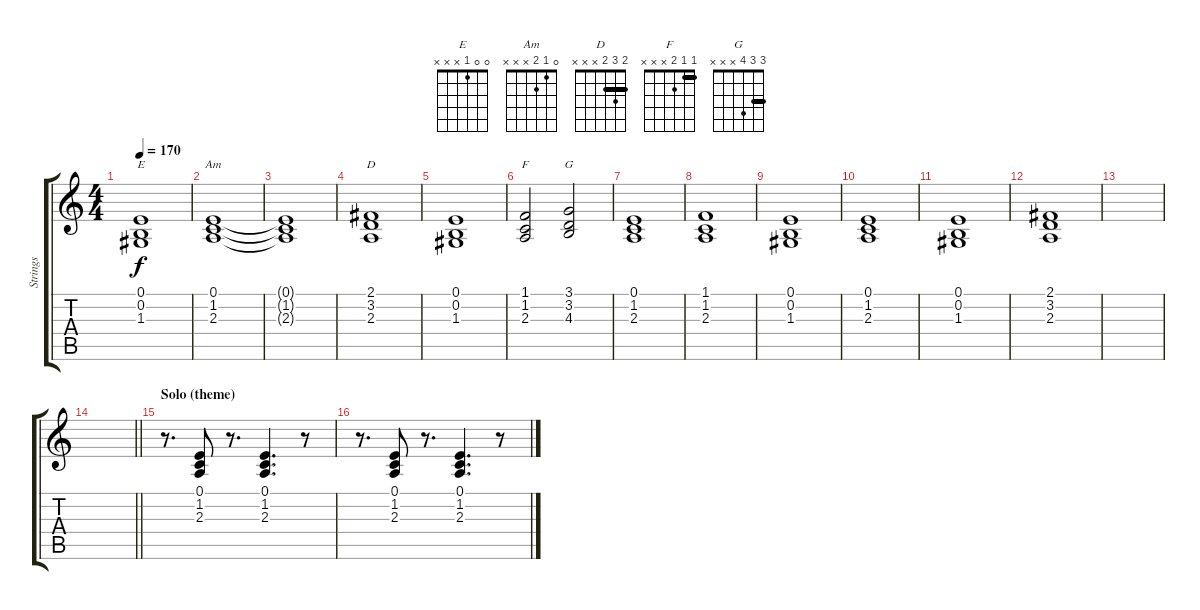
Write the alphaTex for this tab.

\track ("Strings" "Strings") {instrument stringensemble1}
\staff {score tabs}
\tuning (E4 B3 G3 D3 A2 E2) {hide}
\chord ("E" 0 0 1 x x x)
\chord ("Am" 0 1 2 x x x)
\chord ("D" 2 3 2 x x x) {barre 2}
\chord ("F" 1 1 2 x x x) {barre 1}
\chord ("G" 3 3 4 x x x) {barre 3}
\ts (4 4)
\tempo 170
\clef g2
\ks aminor
(0.1 0.2 1.3).1{ch "E" dy f} |
(0.1 1.2 2.3).1{ch "Am"} |
(0.1{t} 1.2{t} 2.3{t}).1 |
(2.1 3.2 2.3).1{ch "D"} |
(0.1 0.2 1.3).1 |
(1.1 1.2 2.3).2{ch "F"} (3.1 3.2 4.3).2{ch "G"} |
(0.1 1.2 2.3).1 |
(1.1 1.2 2.3).1 |
(0.1 0.2 1.3).1 |
(0.1 1.2 2.3).1 |
(0.1 0.2 1.3).1 |
(2.1 3.2 2.3).1 |
|
\barLineRight lightlight
|
\section ("" "Solo (theme)")
r.8{d} (0.1 1.2 2.3).8 r.8{d} (0.1 1.2 2.3).4{d} r.8 |
r.8{d} (0.1 1.2 2.3).8 r.8{d} (0.1 1.2 2.3).4{d} r.8
